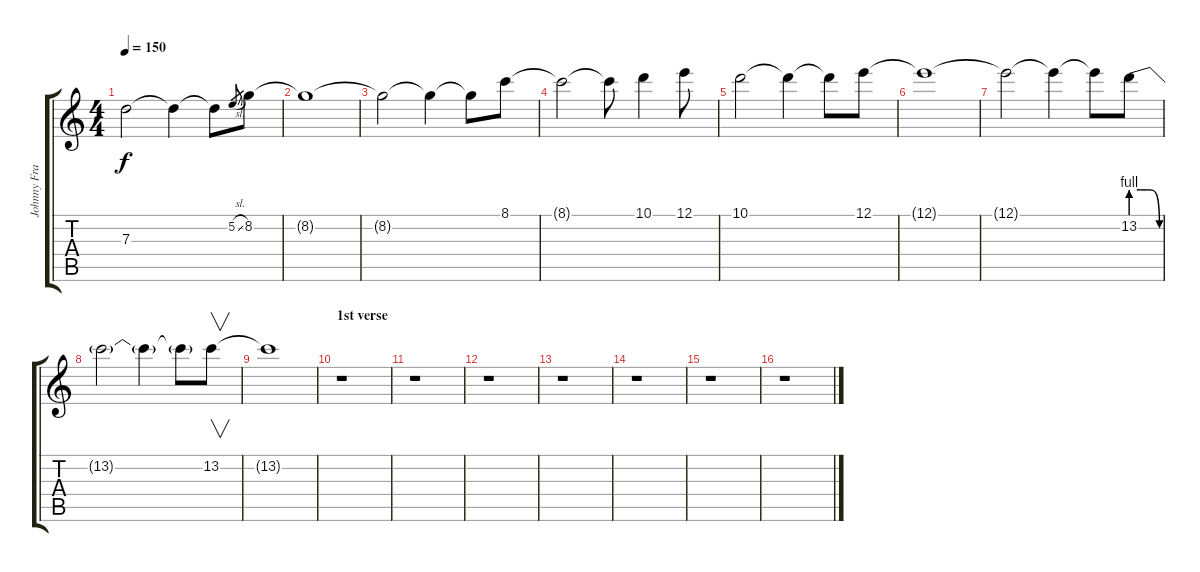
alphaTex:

\track ("Johnny Fraser Binnie" "Johnny Fra") {instrument overdrivenguitar}
\staff {score tabs}
\tuning (E4 B3 G3 D3 A2 E2) {hide}
\ts (4 4)
\tempo 150
\clef g2
\ks c
7.3{t}.2{dy f} 7.3{t}.4 7.3{t}.8 5.2{sl}.8{gr} 8.2.8 |
8.2{t}.1 |
8.2{t}.2 8.2{t}.4 8.2{t}.8 8.1.8 |
8.1{t}.2 8.1{t}.8 10.1.4 12.1.8 |
10.1.2 10.1{t}.4 10.1{t}.8 12.1.8 |
12.1{t}.1 |
12.1{t}.2 12.1{t}.4 12.1{t}.8 13.2{be (custom 0 4 20 4 35 4 40 4 60 0)}.8 |
13.2{t}.2 13.2{t}.4 13.2{t}.8 13.2.8{v} |
13.2{t}.1 |
\section ("" "1st verse")
r.1 |
r.1 |
r.1 |
r.1 |
r.1 |
r.1 |
r.1
